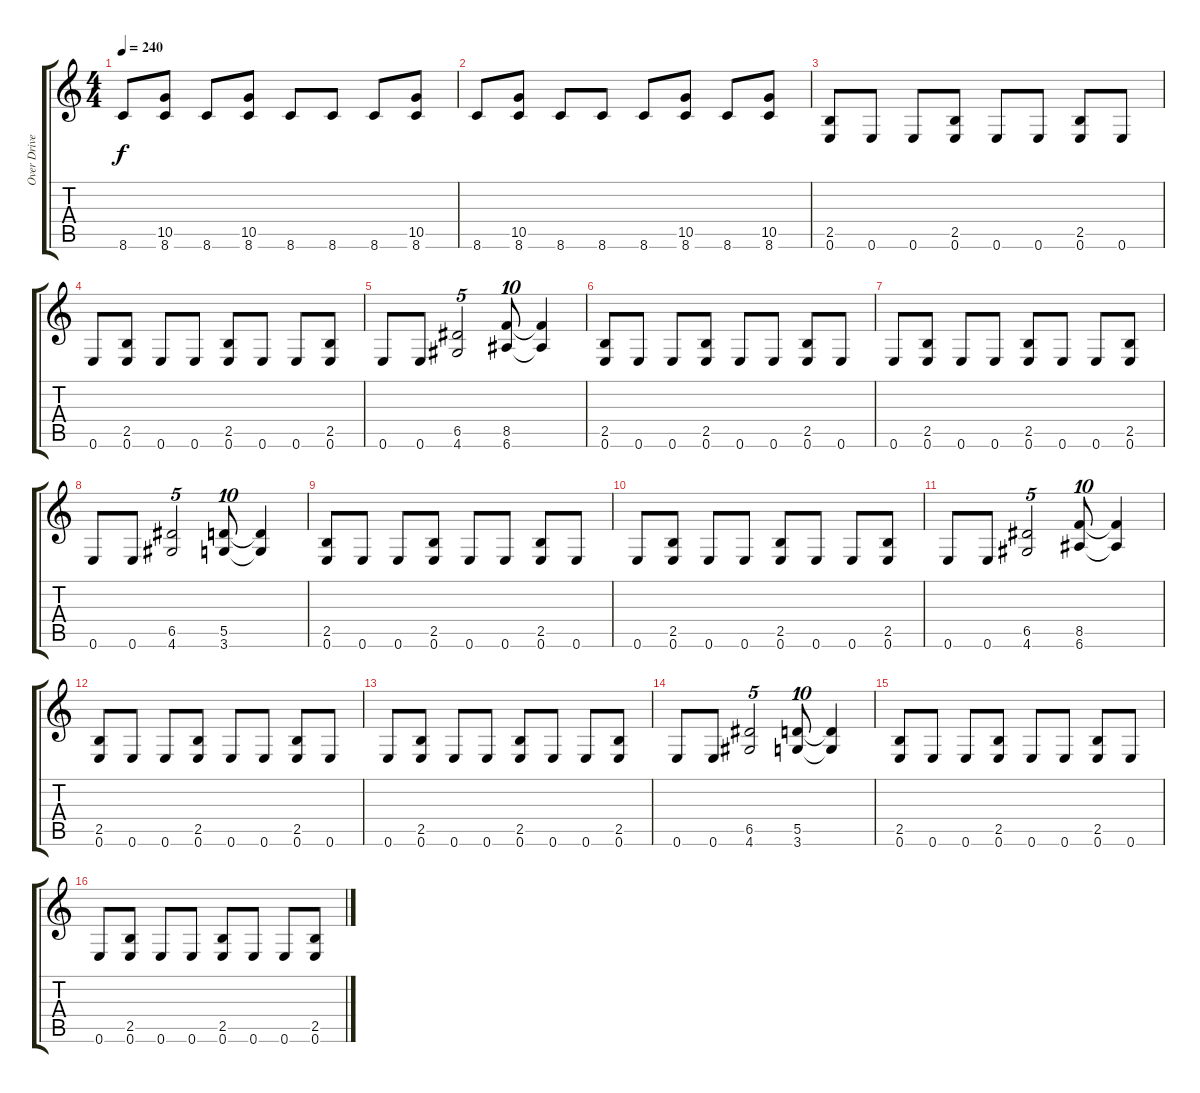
\track ("Over Driven Guitar" "Over Drive") {instrument overdrivenguitar}
\staff {score tabs}
\tuning (E4 B3 G3 D3 A2 E2) {hide}
\ts (4 4)
\tempo 240
\clef g2
\ks c
8.6.8{dy f} (10.5 8.6).8 8.6.8 (10.5 8.6).8 8.6.8 8.6.8 8.6.8 (10.5 8.6).8 |
8.6.8 (10.5 8.6).8 8.6.8 8.6.8 8.6.8 (10.5 8.6).8 8.6.8 (10.5 8.6).8 |
(2.5 0.6).8 0.6.8 0.6.8 (2.5 0.6).8 0.6.8 0.6.8 (2.5 0.6).8 0.6.8 |
0.6.8 (2.5 0.6).8 0.6.8 0.6.8 (2.5 0.6).8 0.6.8 0.6.8 (2.5 0.6).8 |
0.6.8 0.6.8 (6.5 4.6).2{tu (5 4)} (8.5 6.6).8{tu (10 8)} (8.5{t} 6.6{t}).4 |
(2.5 0.6).8 0.6.8 0.6.8 (2.5 0.6).8 0.6.8 0.6.8 (2.5 0.6).8 0.6.8 |
0.6.8 (2.5 0.6).8 0.6.8 0.6.8 (2.5 0.6).8 0.6.8 0.6.8 (2.5 0.6).8 |
0.6.8 0.6.8 (6.5 4.6).2{tu (5 4)} (5.5 3.6).8{tu (10 8)} (5.5{t} 3.6{t}).4 |
(2.5 0.6).8 0.6.8 0.6.8 (2.5 0.6).8 0.6.8 0.6.8 (2.5 0.6).8 0.6.8 |
0.6.8 (2.5 0.6).8 0.6.8 0.6.8 (2.5 0.6).8 0.6.8 0.6.8 (2.5 0.6).8 |
0.6.8 0.6.8 (6.5 4.6).2{tu (5 4)} (8.5 6.6).8{tu (10 8)} (8.5{t} 6.6{t}).4 |
(2.5 0.6).8 0.6.8 0.6.8 (2.5 0.6).8 0.6.8 0.6.8 (2.5 0.6).8 0.6.8 |
0.6.8 (2.5 0.6).8 0.6.8 0.6.8 (2.5 0.6).8 0.6.8 0.6.8 (2.5 0.6).8 |
0.6.8 0.6.8 (6.5 4.6).2{tu (5 4)} (5.5 3.6).8{tu (10 8)} (5.5{t} 3.6{t}).4 |
(2.5 0.6).8 0.6.8 0.6.8 (2.5 0.6).8 0.6.8 0.6.8 (2.5 0.6).8 0.6.8 |
0.6.8 (2.5 0.6).8 0.6.8 0.6.8 (2.5 0.6).8 0.6.8 0.6.8 (2.5 0.6).8
